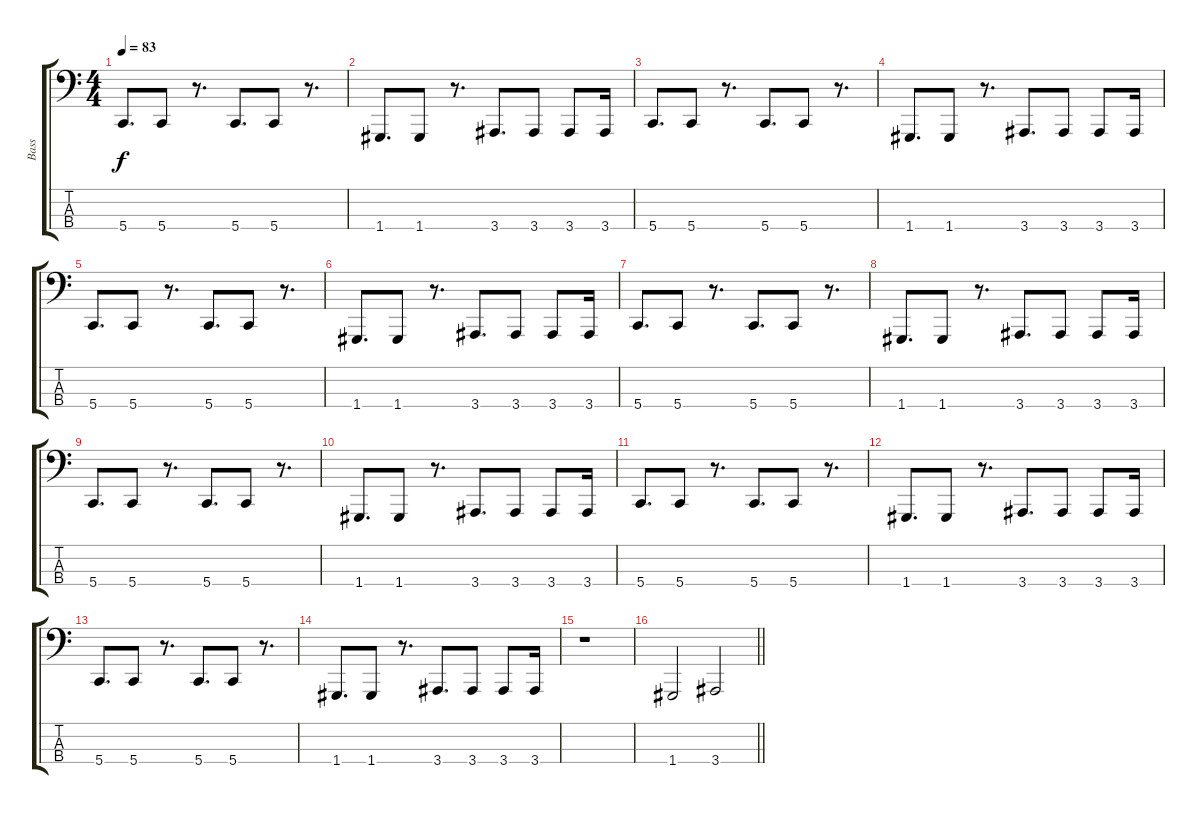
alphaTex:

\track ("Bass" "Bass") {instrument electricbassfinger}
\staff {score tabs}
\tuning (D2 A2 D1 G0) {hide}
\ts (4 4)
\tempo 83
\clef f4
\ks c
5.4.8{d dy f} 5.4.8 r.8{d} 5.4.8{d} 5.4.8 r.8{d} |
1.4.8{d} 1.4.8 r.8{d} 3.4.8{d} 3.4.8 3.4.8 3.4.16 |
5.4.8{d} 5.4.8 r.8{d} 5.4.8{d} 5.4.8 r.8{d} |
1.4.8{d} 1.4.8 r.8{d} 3.4.8{d} 3.4.8 3.4.8 3.4.16 |
5.4.8{d} 5.4.8 r.8{d} 5.4.8{d} 5.4.8 r.8{d} |
1.4.8{d} 1.4.8 r.8{d} 3.4.8{d} 3.4.8 3.4.8 3.4.16 |
5.4.8{d} 5.4.8 r.8{d} 5.4.8{d} 5.4.8 r.8{d} |
1.4.8{d} 1.4.8 r.8{d} 3.4.8{d} 3.4.8 3.4.8 3.4.16 |
5.4.8{d} 5.4.8 r.8{d} 5.4.8{d} 5.4.8 r.8{d} |
1.4.8{d} 1.4.8 r.8{d} 3.4.8{d} 3.4.8 3.4.8 3.4.16 |
5.4.8{d} 5.4.8 r.8{d} 5.4.8{d} 5.4.8 r.8{d} |
1.4.8{d} 1.4.8 r.8{d} 3.4.8{d} 3.4.8 3.4.8 3.4.16 |
5.4.8{d} 5.4.8 r.8{d} 5.4.8{d} 5.4.8 r.8{d} |
1.4.8{d} 1.4.8 r.8{d} 3.4.8{d} 3.4.8 3.4.8 3.4.16 |
r.1 |
\barLineRight lightlight
1.4.2 3.4.2
